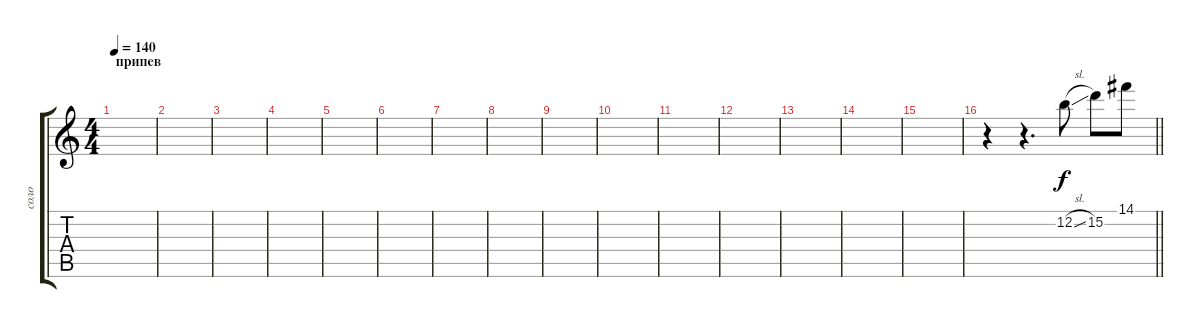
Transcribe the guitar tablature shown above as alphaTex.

\track ("соло" "соло") {instrument overdrivenguitar}
\staff {score tabs}
\tuning (E4 B3 G3 D3 A2 E2) {hide}
\ts (4 4)
\section ("" "припев")
\tempo 140
\clef g2
\ks c
|
|
|
|
|
|
|
|
|
|
|
|
|
|
|
\barLineRight lightlight
r.4 r.4{d} 12.2{sl}.8 15.2.8 14.1.8
